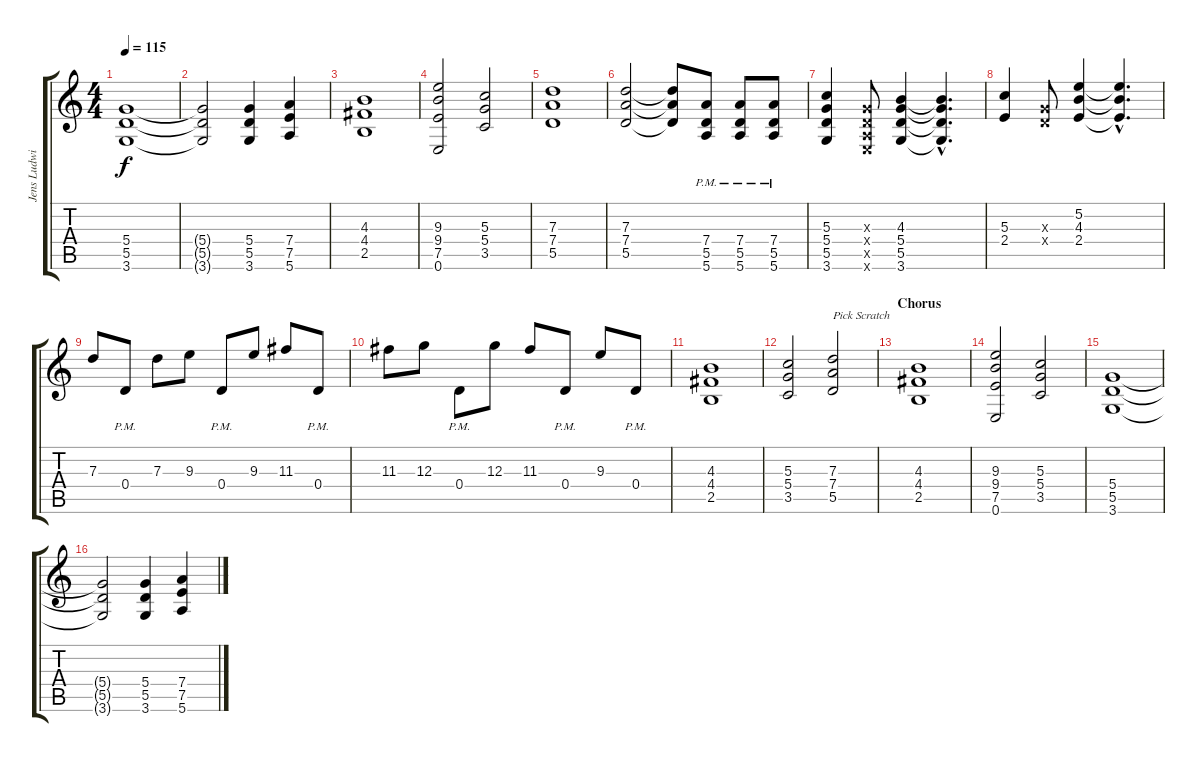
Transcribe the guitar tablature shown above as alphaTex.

\track ("Jens Ludwig" "Jens Ludwi") {instrument distortionguitar}
\staff {score tabs}
\tuning (E4 B3 G3 D3 A2 E2) {hide}
\ts (4 4)
\tempo 115
\clef g2
\ks c
(5.4 5.5 3.6).1{dy f} |
(5.4{t} 5.5{t} 3.6{t}).2 (5.4 5.5 3.6).4 (7.4 7.5 5.6).4 |
(4.3 4.4 2.5).1 |
(9.3 9.4 7.5 0.6).2 (5.3 5.4 3.5).2 |
(7.3 7.4 5.5).1 |
(7.3 7.4 5.5).2 (7.3{t} 7.4{t} 5.5{t}).8 (7.4{pm} 5.5{pm} 5.6{pm}).8 (7.4{pm} 5.5{pm} 5.6{pm}).8 (7.4{pm} 5.5{pm} 5.6{pm}).8 |
(5.3 5.4 5.5 3.6).4 (0.3{x} 0.4{x} 0.5{x} 0.6{x}).8 (4.3 5.4 5.5 3.6).4 (4.3{hac t} 5.4{hac t} 5.5{hac t} 3.6{hac t}).4{d} |
(5.3 2.4).4 (0.3{x} 0.4{x}).8 (5.2 4.3 2.4).4 (5.2{hac t} 4.3{hac t} 2.4{hac t}).4{d} |
7.3.8 0.4{pm}.8 7.3.8 9.3.8 0.4{pm}.8 9.3.8 11.3.8 0.4{pm}.8 |
11.3.8 12.3.8 0.4{pm}.8 12.3.8 11.3.8 0.4{pm}.8 9.3.8 0.4{pm}.8 |
(4.3 4.4 2.5).1 |
(5.3 5.4 3.5).2 (7.3 7.4 5.5).2{txt "Pick Scratch"} |
\section ("" "Chorus")
(4.3 4.4 2.5).1 |
(9.3 9.4 7.5 0.6).2 (5.3 5.4 3.5).2 |
(5.4 5.5 3.6).1 |
(5.4{t} 5.5{t} 3.6{t}).2 (5.4 5.5 3.6).4 (7.4 7.5 5.6).4
